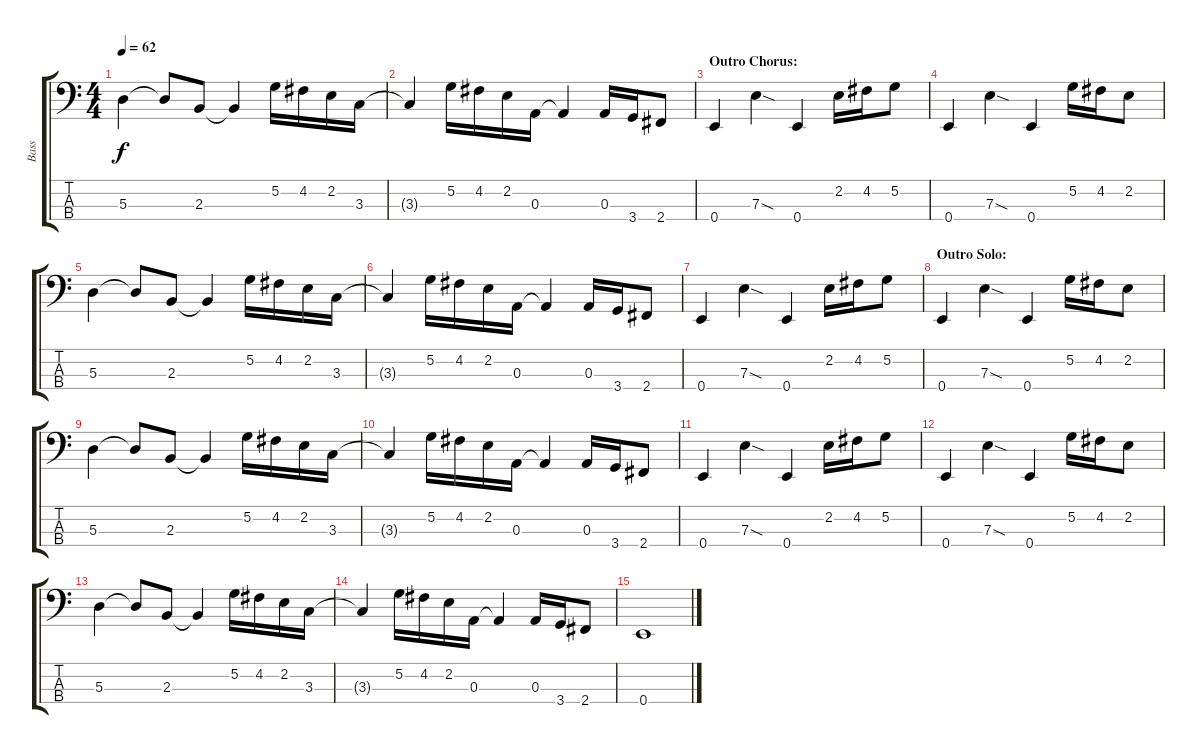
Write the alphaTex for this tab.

\track ("Bass" "Bass") {instrument electricbasspick}
\staff {score tabs}
\tuning (G2 D2 A1 E1) {hide}
\ts (4 4)
\tempo 62
\clef f4
\ks c
5.3.4{dy f} 5.3{t}.8 2.3.8 2.3{t}.4 5.2.16 4.2.16 2.2.16 3.3.16 |
3.3{t}.4 5.2.16 4.2.16 2.2.16 0.3.16 0.3{t}.4 0.3.16 3.4.16 2.4.8 |
\section ("" "Outro Chorus:")
0.4.4 7.3{sod}.4 0.4.4 2.2.16 4.2.16 5.2.8 |
0.4.4 7.3{sod}.4 0.4.4 5.2.16 4.2.16 2.2.8 |
5.3.4 5.3{t}.8 2.3.8 2.3{t}.4 5.2.16 4.2.16 2.2.16 3.3.16 |
3.3{t}.4 5.2.16 4.2.16 2.2.16 0.3.16 0.3{t}.4 0.3.16 3.4.16 2.4.8 |
0.4.4 7.3{sod}.4 0.4.4 2.2.16 4.2.16 5.2.8 |
\section ("" "Outro Solo:")
0.4.4 7.3{sod}.4 0.4.4 5.2.16 4.2.16 2.2.8 |
5.3.4 5.3{t}.8 2.3.8 2.3{t}.4 5.2.16 4.2.16 2.2.16 3.3.16 |
3.3{t}.4 5.2.16 4.2.16 2.2.16 0.3.16 0.3{t}.4 0.3.16 3.4.16 2.4.8 |
0.4.4 7.3{sod}.4 0.4.4 2.2.16 4.2.16 5.2.8 |
0.4.4 7.3{sod}.4 0.4.4 5.2.16 4.2.16 2.2.8 |
5.3.4 5.3{t}.8 2.3.8 2.3{t}.4 5.2.16 4.2.16 2.2.16 3.3.16 |
3.3{t}.4 5.2.16 4.2.16 2.2.16 0.3.16 0.3{t}.4 0.3.16 3.4.16 2.4.8 |
0.4.1
